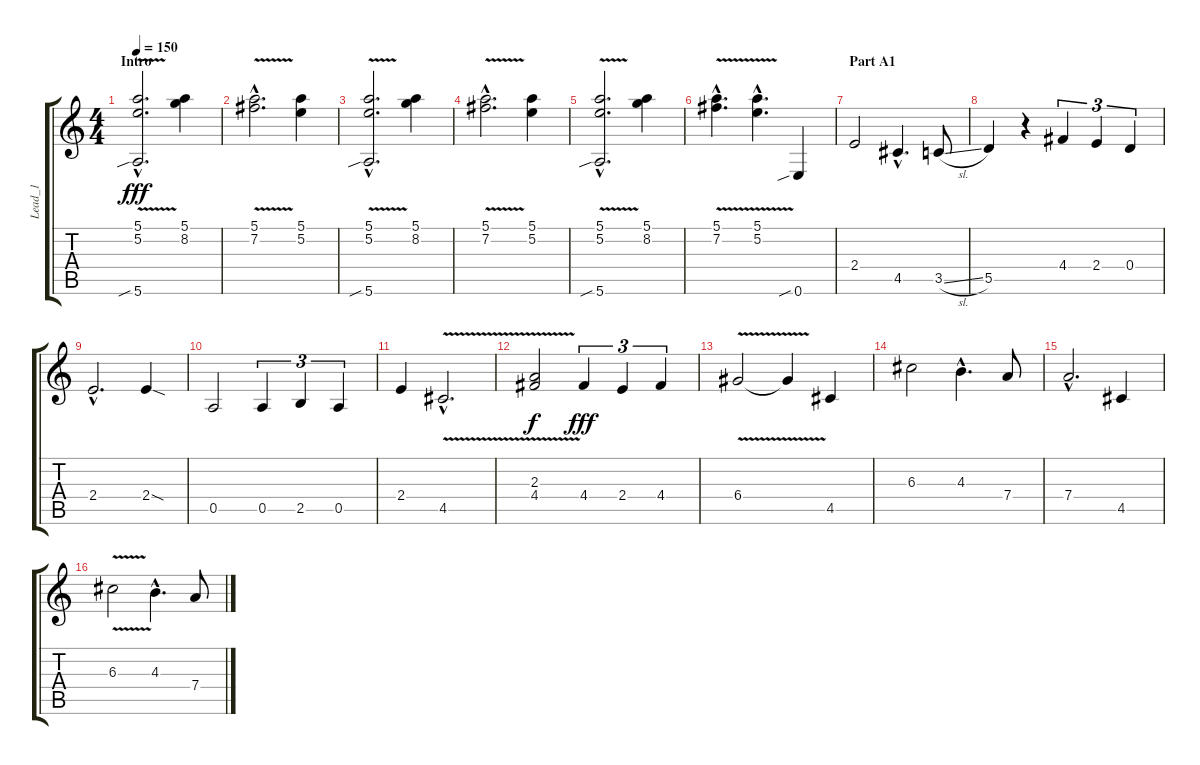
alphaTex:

\track ("Lead_1" "Lead_1") {instrument acousticguitarnylon}
\staff {score tabs}
\tuning (E4 B3 G3 D3 A2 E2) {hide}
\ts (4 4)
\section ("" "Intro")
\tempo 150
\clef g2
\ks c
(5.1{v hac} 5.2{hac} 5.6{v sib hac}).2{d dy fff instrument acousticguitarsteel} (5.1 8.2).4 |
(5.1{v hac} 7.2{v hac}).2{d} (5.1 5.2).4 |
(5.1{v hac} 5.2{hac} 5.6{sib hac}).2{d} (5.1 8.2).4 |
(5.1{v hac} 7.2{v hac}).2{d} (5.1 5.2).4 |
(5.1{v hac} 5.2{hac} 5.6{sib hac}).2{d} (5.1 8.2).4 |
(5.1{v hac} 7.2{v hac}).4{d} (5.1{v hac} 5.2{v hac}).4{d} 0.6{sib}.4{volume 16 instrument acousticguitarsteel} |
\section ("" "Part A1")
2.4.2 4.5{hac}.4{d} 3.5{sl}.8 |
5.5.4 r.4 4.4.4{tu (3 2)} 2.4.4{tu (3 2)} 0.4.4{tu (3 2)} |
2.4{hac}.2{d} 2.4{sod}.4 |
0.5.2 0.5.4{tu (3 2)} 2.5.4{tu (3 2)} 0.5.4{tu (3 2)} |
2.4.4 4.5{v hac}.2{d} |
(2.3{v} 4.4{v}).2{dy f} 4.4.4{tu (3 2) dy fff} 2.4.4{tu (3 2)} 4.4.4{tu (3 2)} |
6.4{v}.2 6.4{t}.4 4.5.4 |
6.3.2 4.3{hac}.4{d} 7.4.8 |
7.4{hac}.2{d} 4.5.4 |
6.3{v}.2 4.3{hac}.4{d} 7.4.8
